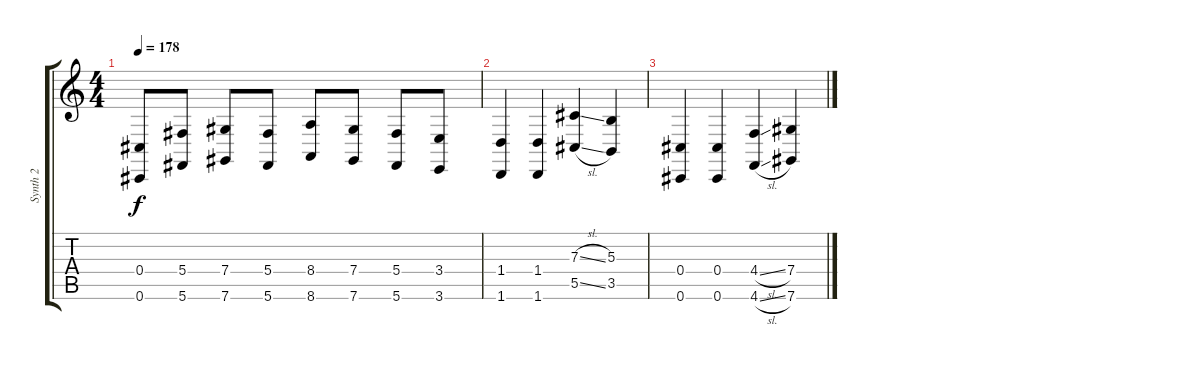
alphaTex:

\track ("Synth 2" "Synth 2") {instrument lead2sawtooth}
\staff {score tabs}
\tuning (Eb4 Bb3 Gb3 Db3 Ab2 Db2) {hide}
\ts (4 4)
\tempo 178
\clef g2
\ks c
(0.4 0.6).8{dy f} (5.4 5.6).8 (7.4 7.6).8 (5.4 5.6).8 (8.4 8.6).8 (7.4 7.6).8 (5.4 5.6).8 (3.4 3.6).8 |
(1.4 1.6).4 (1.4 1.6).4 (7.3{sl} 5.5{sl}).4 (5.3 3.5).4 |
(0.4 0.6).4 (0.4 0.6).4 (4.4{sl} 4.6{sl}).4 (7.4 7.6).4
